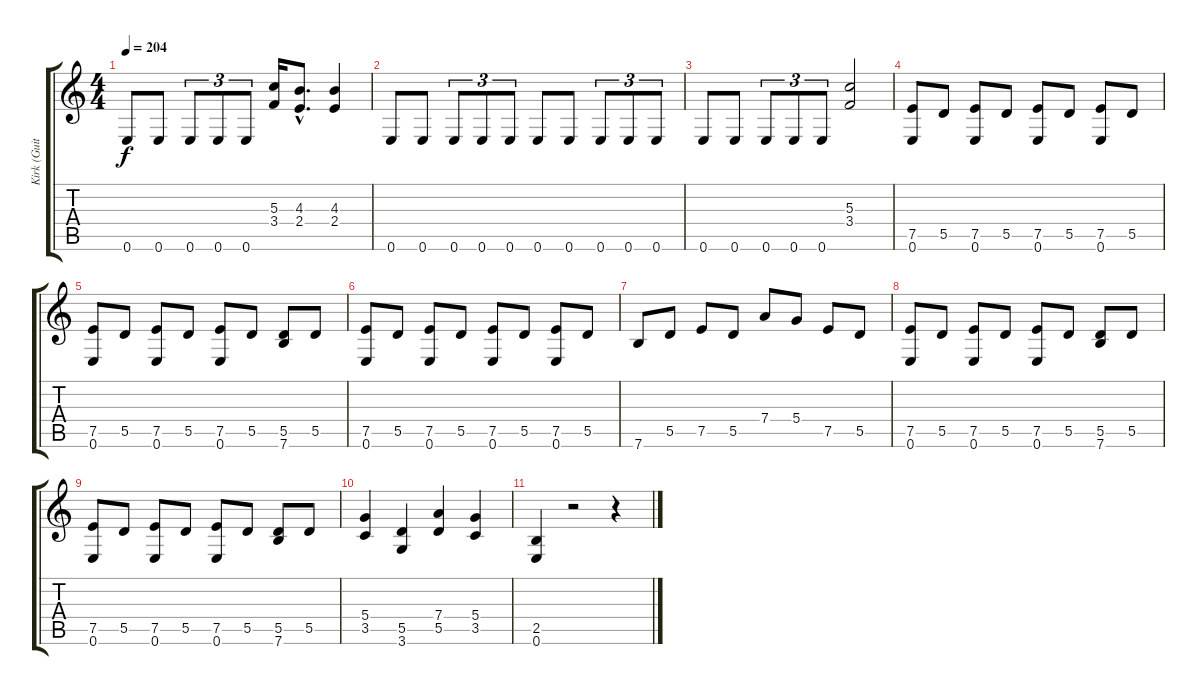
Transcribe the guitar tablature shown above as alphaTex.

\track ("Kirk (Guitar 2)" "Kirk (Guit") {instrument distortionguitar}
\staff {score tabs}
\tuning (E4 B3 G3 D3 A2 E2) {hide}
\ts (4 4)
\tempo 204
\clef g2
\ks c
0.6.8{dy f} 0.6.8 0.6.8{tu (3 2)} 0.6.8{tu (3 2)} 0.6.8{tu (3 2)} (5.3 3.4).16 (4.3{hac} 2.4{hac}).8{d} (4.3 2.4).4 |
0.6.8 0.6.8 0.6.8{tu (3 2)} 0.6.8{tu (3 2)} 0.6.8{tu (3 2)} 0.6.8 0.6.8 0.6.8{tu (3 2)} 0.6.8{tu (3 2)} 0.6.8{tu (3 2)} |
0.6.8 0.6.8 0.6.8{tu (3 2)} 0.6.8{tu (3 2)} 0.6.8{tu (3 2)} (5.3 3.4).2 |
(7.5 0.6).8 5.5.8 (7.5 0.6).8 5.5.8 (7.5 0.6).8 5.5.8 (7.5 0.6).8 5.5.8 |
(7.5 0.6).8 5.5.8 (7.5 0.6).8 5.5.8 (7.5 0.6).8 5.5.8 (5.5 7.6).8 5.5.8 |
(7.5 0.6).8 5.5.8 (7.5 0.6).8 5.5.8 (7.5 0.6).8 5.5.8 (7.5 0.6).8 5.5.8 |
7.6.8 5.5.8 7.5.8 5.5.8 7.4.8 5.4.8 7.5.8 5.5.8 |
(7.5 0.6).8 5.5.8 (7.5 0.6).8 5.5.8 (7.5 0.6).8 5.5.8 (5.5 7.6).8 5.5.8 |
(7.5 0.6).8 5.5.8 (7.5 0.6).8 5.5.8 (7.5 0.6).8 5.5.8 (5.5 7.6).8 5.5.8 |
(5.4 3.5).4 (5.5 3.6).4 (7.4 5.5).4 (5.4 3.5).4 |
(2.5 0.6).4 r.2 r.4
